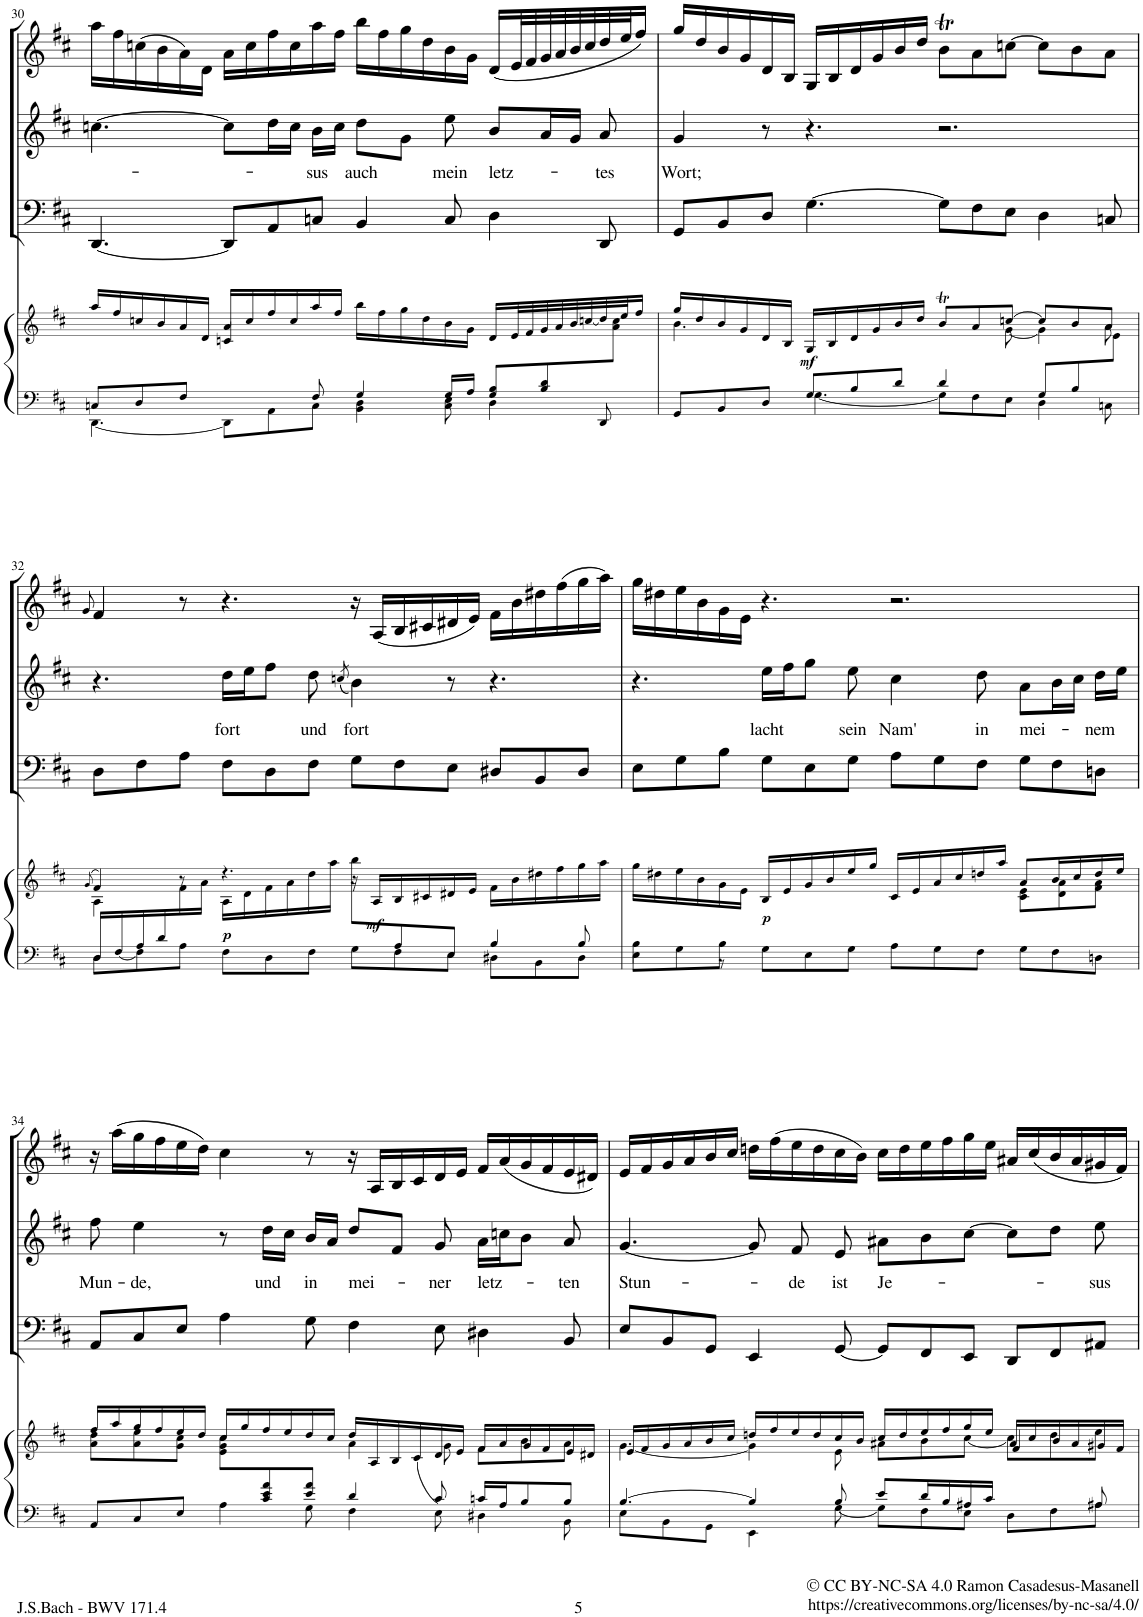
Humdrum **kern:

**kern	**kern	**dynam	**kern	**kern	**text	**kern
*part4	*part4	*part4	*part3	*part2	*part2	*part1
*staff5	*staff4	*staff4/5	*staff3	*staff2	*staff2	*staff1
*I"Piano reduction	*	*	*I"Continuo	*I"Soprano	*	*I"Violino solo
*I'Pno	*	*	*	*	*	*I'Vln
!!LO:PB:g=z
*clefF4	*clefG2	*	*clefF4	*clefG2	*	*clefG2
*k[f#c#]	*k[f#c#]	*	*k[f#c#]	*k[f#c#]	*	*k[f#c#]
*M12/8	*M12/8	*	*M12/8	*M12/8	*	*M12/8
=30	=30	=30	=30	=30	=30	=30
*^	*^	*	*	*	*	*
8Cn/L	[4.DD\	16aa/LL	4.ryy	.	[4.DD/	[4.ccn\	.	16aa\LL
.	.	16ff#/	.	.	.	.	.	16ff#\
8D/	.	16ccn/	.	.	.	.	.	(16ccn\
.	.	16b/	.	.	.	.	.	16b\
8F#/J	.	16a/	.	.	.	.	.	16a\)
.	.	16d/JJ	.	.	.	.	.	16d\JJ
4ryy	8DD\L]	16a/LL	4cn/	.	8DD/L]	8cc\L]	.	16a\LL
.	.	16cc/	.	.	.	.	.	16cc\
.	8AA\	16ff#/	.	.	8AA/	16dd\L	.	16ff#\
.	.	16cc/	.	.	.	16cc\JJ	.	16cc\
!	!	!	!	!	!	!	!LO:LY:b	!
8F#/	8C\J	16aa/	2.ryy	.	8Cn/J	16b\LL	-sus	16aa\
.	.	16ff#/JJ	.	.	.	16cc\JJ	.	16ff#\JJ
!	!	!	!	!	!	!	!LO:LY:b	!
4G/	4BB\ 4D\	16bb\LL	.	.	4BB/	8dd\L	auch	16bb\LL
.	.	16ff#\	.	.	.	.	.	16ff#\
.	.	16gg\	.	.	.	8g\J	.	16gg\
.	.	16dd\	.	.	.	.	.	16dd\
!	!	!	!	!	!	!	!LO:LY:b	!
16G/LL	8C\ 8E\	16b\	.	.	8C/	8ee\	mein	16b\
16A/JJ	.	16g\JJ	.	.	.	.	.	16g\JJ
!	!	!	!	!	!	!	!LO:LY:b	!
8G/ 8B/L	4D\	16d/LL	.	.	4D\	8b/L	letz-	(16d/LL
.	.	32e/L	.	.	.	.	.	32e/L
.	.	32f#/	.	.	.	.	.	32f#/
8B/ 8d/	.	32g/	.	.	.	16a/L	.	32g/
.	.	32a/	.	.	.	.	.	32a/
.	.	32b/	.	.	.	16g/JJ	.	32b/
.	.	[<32ccn/	.	.	.	.	.	32cc/
!	!	!	!	!	!	!	!LO:LY:b	!
8ryy	8DD/	32dd/	8a\ 8cc\]J	.	8DD/	8a/	-tes	32dd/
.	.	32ee/J	.	.	.	.	.	32ee/J
.	.	16ff#/JJ	.	.	.	.	.	16ff#/JJ)
=31	=31	=31	=31	=31	=31	=31	=31	=31
*	*	*	*^	*	*	*	*	*
!	!	!	!	!	!	!	!	!LO:LY:b	!
8GG/L	4.ryy	16gg/LL	4.b\	4.ryy	.	8GG/L	4g/	Wort;	16gg/LL
.	.	16dd/	.	.	.	.	.	.	16dd/
8BB/	.	16b/	.	.	.	8BB/	.	.	16b/
.	.	16g/	.	.	.	.	.	.	16g/
8D/J	.	16d/	.	.	.	8D/J	8r	.	16d/
.	.	16B/JJ	.	.	.	.	.	.	16B/JJ
*	*	*	*v	*v	*	*	*	*	*
!	!	!	!	!LO:DY:b	!	!	!	!
8G/L	[4.G\	16G/LL	4.ryy	mf	[4.G\	4.r	.	16G/LL
.	.	16B/	.	.	.	.	.	16B/
8B/	.	16d/	.	.	.	.	.	16d/
.	.	16g/	.	.	.	.	.	16g/
8d/J	.	16b/	.	.	.	.	.	16b/
.	.	16dd/JJ	.	.	.	.	.	16dd/JJ
4d/	8G\L]	8bT/L	4ryy	.	8G\L]	2.r	.	8bT\L
.	8F#\	8a/	.	.	8F#\	.	.	8a\
8ryy	8E\J	[8ccn/J	[8g\	.	8E\J	.	.	[8ccn\J
8G/L	4D\	8cc/L]	4g\]	.	4D\	.	.	8cc\L]
8B/	.	8b/	.	.	.	.	.	8b\
*	*	*	*^	*	*	*	*	*
8ryy	8Cn\	8a/J	8a\	8e\J	.	8Cn/	.	.	8a\J
!!LO:LB:g=z
=32	=32	=32	=32	=32	=32	=32	=32	=32	=32
.	.	(8qg/	.	.	.	.	.	.	8qg/
16D/LL	8D\L	4f#/)	4A\	4ryy	.	8D\L	4.r	.	4f#/
[<16F#/	.	.	.	.	.	.	.	.	.
16A/	8F#\]	.	.	.	.	8F#\	.	.	.
16d/	.	.	.	.	.	.	.	.	.
8ryy	8A\J	8r	8ryy	16f#\	.	8A\J	.	.	8r
.	.	.	.	16a\JJ	.	.	.	.	.
!	!	!	!	!	!LO:DY:b	!	!	!LO:LY:b	!
4.ryy	8F#\L	4.r	16A\LL	4.ryy	p	8F#\L	16dd\LL	fort	4.r
.	.	.	16d\	.	.	.	16ee\J	.	.
.	8D\	.	16f#\	.	.	8D\	8ff#\J	.	.
.	.	.	16a\	.	.	.	.	.	.
!	!	!	!	!	!	!	!	!LO:LY:b	!
.	8F#\J	.	16dd\	.	.	8F#\J	8dd\	und	.
.	.	.	16aa\JJ	.	.	.	.	.	.
.	.	.	.	.	.	.	(8qccn/	.	.
!	!	!	!	!	!	!	!	!LO:LY:b	!
8ryy	8G\L	16r	4.ryy	8bb\L	.	8G\L	4b\)	fort	16r
!	!	!	!	!	!LO:DY:b	!	!	!	!
.	.	16A/LL	.	.	mf	.	.	.	(16A/LL
8A/	8F#\	16B/	.	2ryy	.	8F#\	.	.	16B/
.	.	16c#X/	.	.	.	.	.	.	16c#X/
8E/J	8E\J	16d#X/	.	.	.	8E\J	8r	.	16d#X/
.	.	16e/JJ	.	.	.	.	.	.	16e/JJ)
4B/	8D#X\L	16f#\LL	4.ryy	.	.	8D#X/L	4.r	.	16f#\LL
.	.	16b\	.	.	.	.	.	.	16b\
.	8BB\	16dd#X\	.	.	.	8BB/	.	.	16dd#X\
.	.	16ff#\	.	.	.	.	.	.	(16ff#\
8B/	8D#\J	16gg\	.	8ryy	.	8D#/J	.	.	16gg\
.	.	16aa\JJ	.	.	.	.	.	.	16aa\JJ)
*	*	*	*v	*v	*	*	*	*	*
=33	=33	=33	=33	=33	=33	=33	=33	=33
4B\	8E\L	16gg\LL	4ryy	.	8E\L	4.r	.	16gg\LL
.	.	16dd#X\	.	.	.	.	.	16dd#X\
.	8G\	16ee\	.	.	8G\	.	.	16ee\
.	.	16b\	.	.	.	.	.	16b\
1ryy	8B\J	16g\	8r	.	8B\J	.	.	16g\
.	.	16e\JJ	.	.	.	.	.	16e\JJ
!	!	!	!	!LO:DY:b	!	!	!LO:LY:b	!
.	8G\L	16B/LL	4.ryy	p	8G\L	16ee\LL	lacht	4.r
.	.	16e/	.	.	.	16ff#\J	.	.
.	8E\	16g/	.	.	8E\	8gg\J	.	.
.	.	16b/	.	.	.	.	.	.
!	!	!	!	!	!	!	!LO:LY:b	!
.	8G\J	16ee/	.	.	8G\J	8ee\	sein	.
.	.	16gg/JJ	.	.	.	.	.	.
!	!	!	!	!	!	!	!LO:LY:b	!
.	8A\L	16c#/LL	4.ryy	.	8A\L	4cc#\	Nam'	2.r
.	.	16e/	.	.	.	.	.	.
.	8G\	16a/	.	.	8G\	.	.	.
.	.	16cc#/	.	.	.	.	.	.
!	!	!	!	!	!	!	!LO:LY:b	!
.	8F#\J	16ddn/	.	.	8F#\J	8dd\	in	.
.	.	16aa/JJ	.	.	.	.	.	.
!	!	!	!	!	!	!	!LO:LY:b	!
.	8G\L	8a/L	8c#\ 8e\L	.	8G\L	8a\L	mei-	.
4ryy	8F#\	16b/L	8d\ 8a\	.	8F#\	16b\L	.	.
.	.	16cc#/	.	.	.	16cc#\JJ	.	.
!	!	!	!	!	!	!	!LO:LY:b	!
.	8Dn\J	16dd/	8f#\ 8a\J	.	8Dn\J	16dd\LL	-nem	.
.	.	16ee/JJ	.	.	.	16ee\JJ	.	.
!!LO:LB:g=z
=34	=34	=34	=34	=34	=34	=34	=34	=34
*	*^	*	*	*	*	*	*	*
!	!	!	!	!	!	!	!	!LO:LY:b	!
2ryy	8AA/L	4.ryy	16ff#/LL	8a\ 8dd\L	.	8AA/L	8ff#\	Mun-	16r
.	.	.	16aa/	.	.	.	.	.	(16aa\LL
!	!	!	!	!	!	!	!	!LO:LY:b	!
.	8C#/	.	16gg/	8a\ 8ee\	.	8C#/	4ee\	-de,	16gg\
.	.	.	16ff#/	.	.	.	.	.	16ff#\
.	8E/J	.	16ee/	8g\ 8cc#\J	.	8E/J	.	.	16ee\
.	.	.	16dd/JJ	.	.	.	.	.	16dd\JJ)
.	4.ryy	4A\	16cc#/LL	8e\ 8g\ 8cc#\L	.	4A\	8r	.	4cc#\
.	.	.	16gg/	.	.	.	.	.	.
!	!	!	!	!	!	!	!	!LO:LY:b	!
8c#/ 8e/ 8a/	.	.	16ff#/	4ryy	.	.	16dd\LL	und	.
.	.	.	16ee/	.	.	.	16cc#\JJ	.	.
!	!	!	!	!	!	!	!	!LO:LY:b	!
8e/ 8a/J	.	8G\	16dd/	.	.	8G\	16b/LL	in	8r
.	.	.	16cc#/JJ	.	.	.	16a/JJ	.	.
!	!	!	!	!	!	!	!	!LO:LY:b	!
2.ryy	4d/	4F#\	16dd/LL	4a\	.	4F#\	8dd/L	mei-	16r
.	.	.	16A/	.	.	.	.	.	16A/LL
.	.	.	16B/	.	.	.	8f#/J	.	16B/
.	.	.	[<16c#/	.	.	.	.	.	16c#/
!	!	!	!	!	!	!	!	!LO:LY:b	!
.	8c#/]	8E\	16d/	8g\	.	8E\	8g/	-ner	16d/
.	.	.	16e/JJ	.	.	.	.	.	16e/JJ
!	!	!	!	!	!	!	!	!LO:LY:b	!
.	16cn/LL	4D#X\	16f#/LL	8f#\L	.	4D#X\	16a\LL	letz-	16f#/LL
.	16A/J	.	16a/	.	.	.	16ccn\J	.	(16a/
.	8B/	.	16g/	8b\	.	.	8b\J	.	16g/
.	.	.	16f#/	.	.	.	.	.	16f#/
!	!	!	!	!	!	!	!	!LO:LY:b	!
.	8B/J	8BB\	16e/	8a\J	.	8BB/	8a/	-ten	16e/
.	.	.	16d#X/JJ	.	.	.	.	.	16d#X/JJ)
*	*v	*v	*	*	*	*	*	*	*
=35	=35	=35	=35	=35	=35	=35	=35	=35
*	*	*	*^	*	*	*	*	*
!	!	!	!	!	!	!	!	!LO:LY:b	!
[4.B/	8E\L	16e/LL	[4.g\	8ryy	.	8E/L	[4.g/	Stun-	16e/LL
.	.	16f#/	.	.	.	.	.	.	16f#/
*	*	*	*v	*v	*	*	*	*	*
.	8BB\	16g/	.	.	8BB/	.	.	16g/
.	.	16a/	.	.	.	.	.	16a/
.	8GG\J	16b/	.	.	8GG/J	.	.	16b/
.	.	16cc#/JJ	.	.	.	.	.	16cc#/JJ
4B/]	4EE\	16ddn/LL	4g\]	.	4EE/	8g/]	.	16ddn\LL
.	.	16ff#/	.	.	.	.	.	(16ff#\
!	!	!	!	!	!	!	!LO:LY:b	!
.	.	16ee/	.	.	.	8f#/	-de	16ee\
.	.	16dd/	.	.	.	.	.	16dd\
!	!	!	!	!	!	!	!LO:LY:b	!
8B/	[8G\	16cc#/	8e\	.	[8GG/	8e/	ist	16cc#\
.	.	16b/JJ	.	.	.	.	.	16b\JJ)
!	!	!	!	!	!	!	!LO:LY:b	!
8e/L	8G\L]	16cc#/LL	8a#X\L	.	8GG/L]	8a#X\L	Je-	16cc#\LL
.	.	16dd/	.	.	.	.	.	16dd\
16d/L	8F#\	16ee/	8b\	.	8FF#/	8b\	.	16ee\
16B/	.	16ff#/	.	.	.	.	.	16ff#\
16A#X/	8E\J	16gg/	[8cc#\J	.	8EE/J	[8cc#\J	.	16gg\
16c#/JJ	.	16ee/JJ	.	.	.	.	.	16ee\JJ
*	*	*	*^	*	*	*	*	*
4ryy	8D\L	16a#/LL	8cc#\L]	4f#/	.	8DD/L	8cc#\L]	.	16a#X/LL
.	.	16cc#/	.	.	.	.	.	.	(16cc#/
.	8F#\	16b/	8dd\	.	.	8FF#/	8dd\J	.	16b/
.	.	16a#/	.	.	.	.	.	.	16a#/
!	!	!	!	!	!	!	!	!LO:LY:b	!
8A#/	8A#X\J	16g#X/	8ee\J	8ryy	.	8AA#X/J	8ee\	-sus	16g#X/
.	.	16f#/JJ	.	.	.	.	.	.	16f#/JJ)
*v	*v	*	*	*	*	*	*	*	*
*	*v	*v	*v	*	*	*	*	*
=	=	=	=	=	=	=
*-	*-	*-	*-	*-	*-	*-
